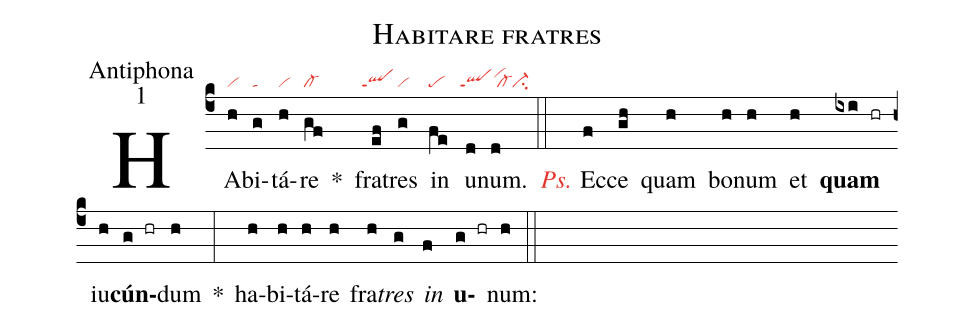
name:Habitare fratres;
office-part:Antiphona;
mode:1;
nabc-lines:1;
%%
(c4)HA(h|vi)bi(g|ta)tá(h|vi)re(gf|cl-) <sp>*</sp>() fra(ef|```qlppt1)tres(g|vi) in(fe|pe) u(d|``qlppt1vihj)num.(d|//cl-ci-) (::)

<i><c>Ps.</c></i> Ec(f)ce(gh) quam(h) bo(h)num(h) et(h) <b>quam</b>(ixi hr) iu(h)<b>cún</b>(g hr)dum(h) *(:) ha(h)bi(h)tá(h)re(h) fra(h)<i>tres</i>(g) <i>in</i>(f) <b>u</b>(g hr)num:(h) (::)
